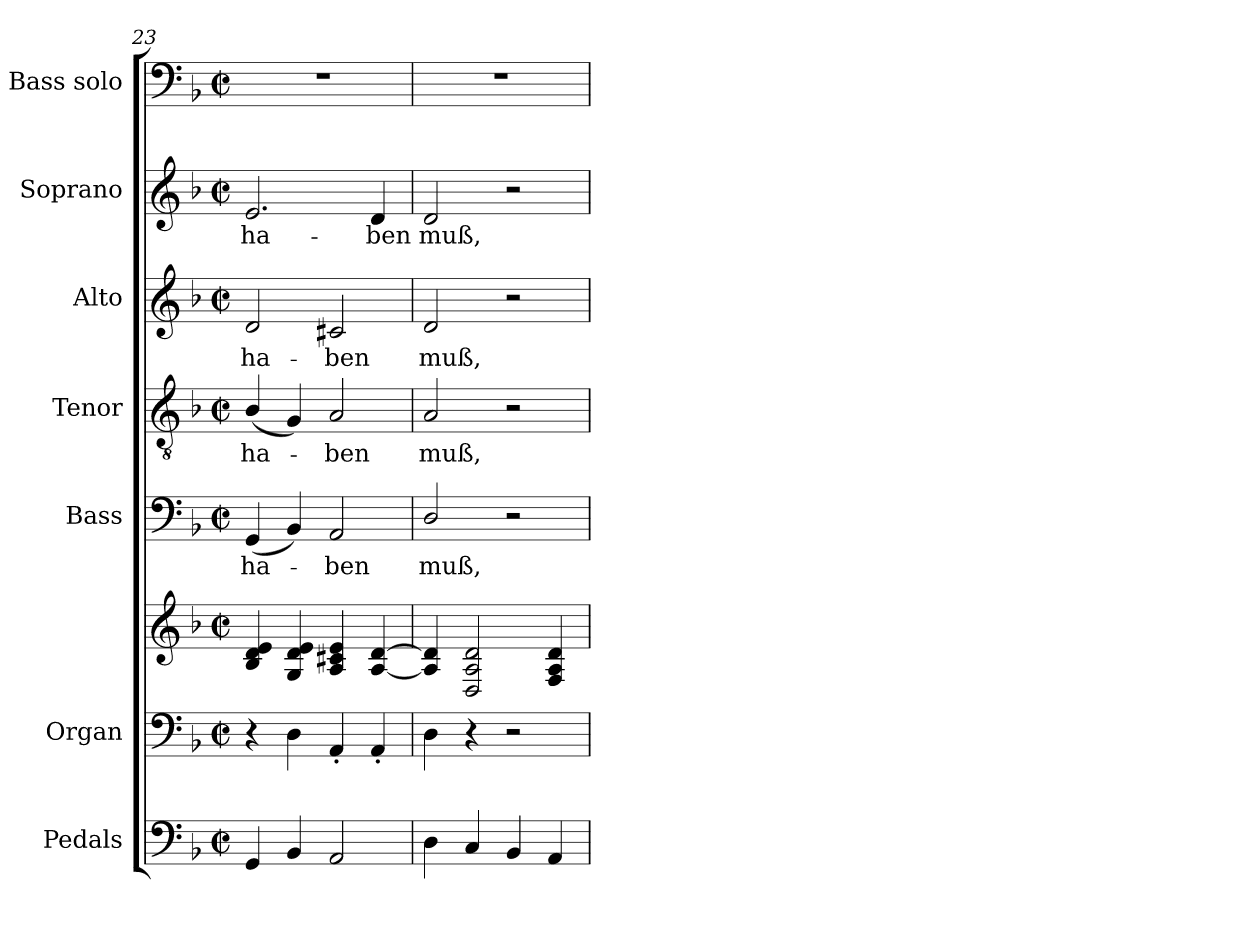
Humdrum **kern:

**kern	**kern	**kern	**kern	**text	**kern	**text	**kern	**text	**kern	**text	**kern
*part7	*part6	*part6	*part5	*part5	*part4	*part4	*part3	*part3	*part2	*part2	*part1
*staff8	*staff7	*staff6	*staff5	*staff5	*staff4	*staff4	*staff3	*staff3	*staff2	*staff2	*staff1
*I"Pedals	*I"Organ	*	*I"Bass	*	*I"Tenor	*	*I"Alto	*	*I"Soprano	*	*I"Bass solo
*I'Ped.	*I'Org.	*	*I'B.	*	*I'T.	*	*I'A.	*	*I'S.	*	*
*clefF4	*clefF4	*clefG2	*clefF4	*	*clefGv2	*	*clefG2	*	*clefG2	*	*clefF4
*	*	*	*	*	*ITrd7c12	*	*	*	*	*	*
*k[b-]	*k[b-]	*k[b-]	*k[b-]	*	*k[b-]	*	*k[b-]	*	*k[b-]	*	*k[b-]
*d:	*d:	*d:	*d:	*	*d:	*	*d:	*	*d:	*	*d:
*M2/2	*M2/2	*M2/2	*M2/2	*	*M2/2	*	*M2/2	*	*M2/2	*	*M2/2
*met(c|)	*met(c|)	*met(c|)	*met(c|)	*	*met(c|)	*	*met(c|)	*	*met(c|)	*	*met(c|)
=23	=23	=23	=23	=23	=23	=23	=23	=23	=23	=23	=23
!	!	!	!	!LO:LY:b:color=#000000	!	!	!	!	!	!	!
!	!	!	!	!	!	!LO:LY:b:color=#000000	!	!	!	!	!
!	!	!	!	!	!	!	!	!LO:LY:b:color=#000000	!	!	!
!	!	!	!	!	!	!	!	!	!	!LO:LY:b:color=#000000	!
4GGi/	4r	4B-i/ 4di 4ei	(4GGi/	ha-	(4BB-i/	ha-	2di/	ha-	2.ei/	ha-	1r
4BB-i/	4Di\	4Gi/ 4di 4ei	4BB-i/)	.	4GGi/)	.	.	.	.	.	.
!	!	!	!	!LO:LY:b:color=#000000	!	!	!	!	!	!	!
!	!	!	!	!	!	!LO:LY:b:color=#000000	!	!	!	!	!
!	!	!	!	!	!	!	!	!LO:LY:b:color=#000000	!	!	!
2AAi/	4AA'i/	4Ai/ 4c#Xi 4ei	2AAi/	-ben	2AAi/	-ben	2c#Xi/	-ben	.	.	.
!	!	!	!	!	!	!	!	!	!	!LO:LY:b:color=#000000	!
.	4AA'i/	[4Ai/ [4di	.	.	.	.	.	.	4di/	-ben	.
=24	=24	=24	=24	=24	=24	=24	=24	=24	=24	=24	=24
!	!	!	!	!LO:LY:b:color=#000000	!	!	!	!	!	!	!
!	!	!	!	!	!	!LO:LY:b:color=#000000	!	!	!	!	!
!	!	!	!	!	!	!	!	!LO:LY:b:color=#000000	!	!	!
!	!	!	!	!	!	!	!	!	!	!LO:LY:b:color=#000000	!
4Di\	4Di\	4Ai/] 4di]	2Di/	muß,	2AAi/	muß,	2di/	muß,	2di/	muß,	1r
4Ci/	4r	2Di/ 2Ai 2di	.	.	.	.	.	.	.	.	.
4BB-i/	2r	.	2r	.	2r	.	2r	.	2r	.	.
4AAi/	.	4Fi/ 4Ai 4di	.	.	.	.	.	.	.	.	.
=	=	=	=	=	=	=	=	=	=	=	=
*-	*-	*-	*-	*-	*-	*-	*-	*-	*-	*-	*-
